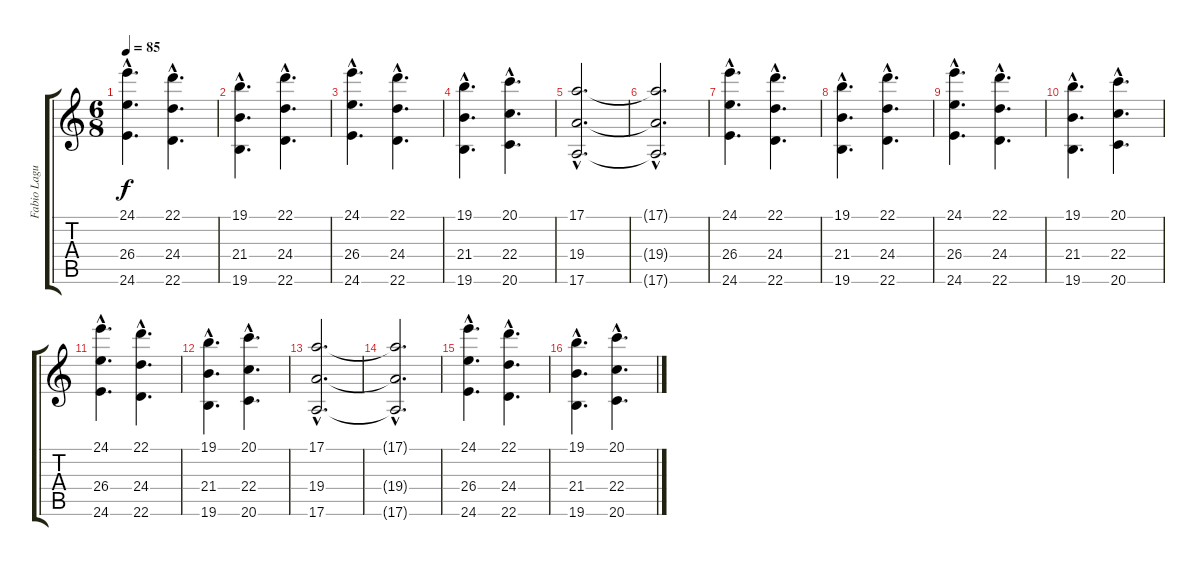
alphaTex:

\track ("Fabio Laguna" "Fabio Lagu") {instrument stringensemble1}
\staff {score tabs}
\tuning (E4 B3 G3 D3 A2 E2) {hide}
\ts (6 8)
\tempo 85
\clef g2
\ks c
(24.1{hac} 26.4{hac} 24.6{hac}).4{d dy f volume 4 instrument stringensemble1} (22.1{hac} 24.4{hac} 22.6{hac}).4{d} |
(19.1{hac} 21.4{hac} 19.6{hac}).4{d} (22.1{hac} 24.4{hac} 22.6{hac}).4{d} |
(24.1{hac} 26.4{hac} 24.6{hac}).4{d} (22.1{hac} 24.4{hac} 22.6{hac}).4{d} |
(19.1{hac} 21.4{hac} 19.6{hac}).4{d} (20.1{hac} 22.4{hac} 20.6{hac}).4{d} |
(17.1{hac} 19.4{hac} 17.6{hac}).2{d} |
(17.1{hac t} 19.4{hac t} 17.6{hac t}).2{d} |
(24.1{hac} 26.4{hac} 24.6{hac}).4{d} (22.1{hac} 24.4{hac} 22.6{hac}).4{d} |
(19.1{hac} 21.4{hac} 19.6{hac}).4{d} (22.1{hac} 24.4{hac} 22.6{hac}).4{d} |
(24.1{hac} 26.4{hac} 24.6{hac}).4{d} (22.1{hac} 24.4{hac} 22.6{hac}).4{d} |
(19.1{hac} 21.4{hac} 19.6{hac}).4{d} (20.1{hac} 22.4{hac} 20.6{hac}).4{d} |
(24.1{hac} 26.4{hac} 24.6{hac}).4{d} (22.1{hac} 24.4{hac} 22.6{hac}).4{d} |
(19.1{hac} 21.4{hac} 19.6{hac}).4{d} (20.1{hac} 22.4{hac} 20.6{hac}).4{d} |
(17.1{hac} 19.4{hac} 17.6{hac}).2{d} |
(17.1{hac t} 19.4{hac t} 17.6{hac t}).2{d} |
(24.1{hac} 26.4{hac} 24.6{hac}).4{d} (22.1{hac} 24.4{hac} 22.6{hac}).4{d} |
(19.1{hac} 21.4{hac} 19.6{hac}).4{d} (20.1{hac} 22.4{hac} 20.6{hac}).4{d}
